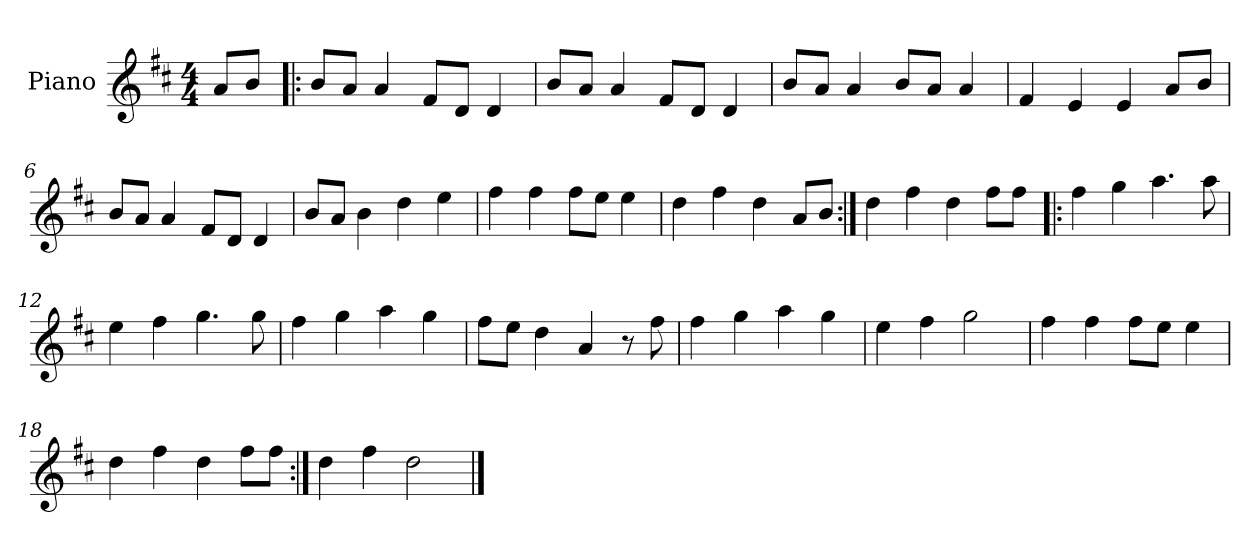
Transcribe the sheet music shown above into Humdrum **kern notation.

**kern
*part1
*staff1
*I"Piano
*I'Pno
*clefG2
*k[f#c#]
*D:
*M4/4
=1
8a/L
8b/J
=2!|:
8b/L
8a/J
4a/
8f#/L
8d/J
4d/
=3
8b/L
8a/J
4a/
8f#/L
8d/J
4d/
=4
8b/L
8a/J
4a/
8b/L
8a/J
4a/
=5
4f#/
4e/
4e/
8a/L
8b/J
=6
8b/L
8a/J
4a/
8f#/L
8d/J
4d/
=7
8b/L
8a/J
4b\
4dd\
4ee\
=8
4ff#\
4ff#\
8ff#\L
8ee\J
4ee\
=9
4dd\
4ff#\
4dd\
8a/L
8b/J
=10:|!
4dd\
4ff#\
4dd\
8ff#\L
8ff#\J
=11!|:
4ff#\
4gg\
4.aa\
8aa\
=12
4ee\
4ff#\
4.gg\
8gg\
=13
4ff#\
4gg\
4aa\
4gg\
=14
8ff#\L
8ee\J
4dd\
4a/
8r
8ff#\
=15
4ff#\
4gg\
4aa\
4gg\
=16
4ee\
4ff#\
2gg\
=17
4ff#\
4ff#\
8ff#\L
8ee\J
4ee\
=18
4dd\
4ff#\
4dd\
8ff#\L
8ff#\J
=19:|!
4dd\
4ff#\
2dd\
==
*-
